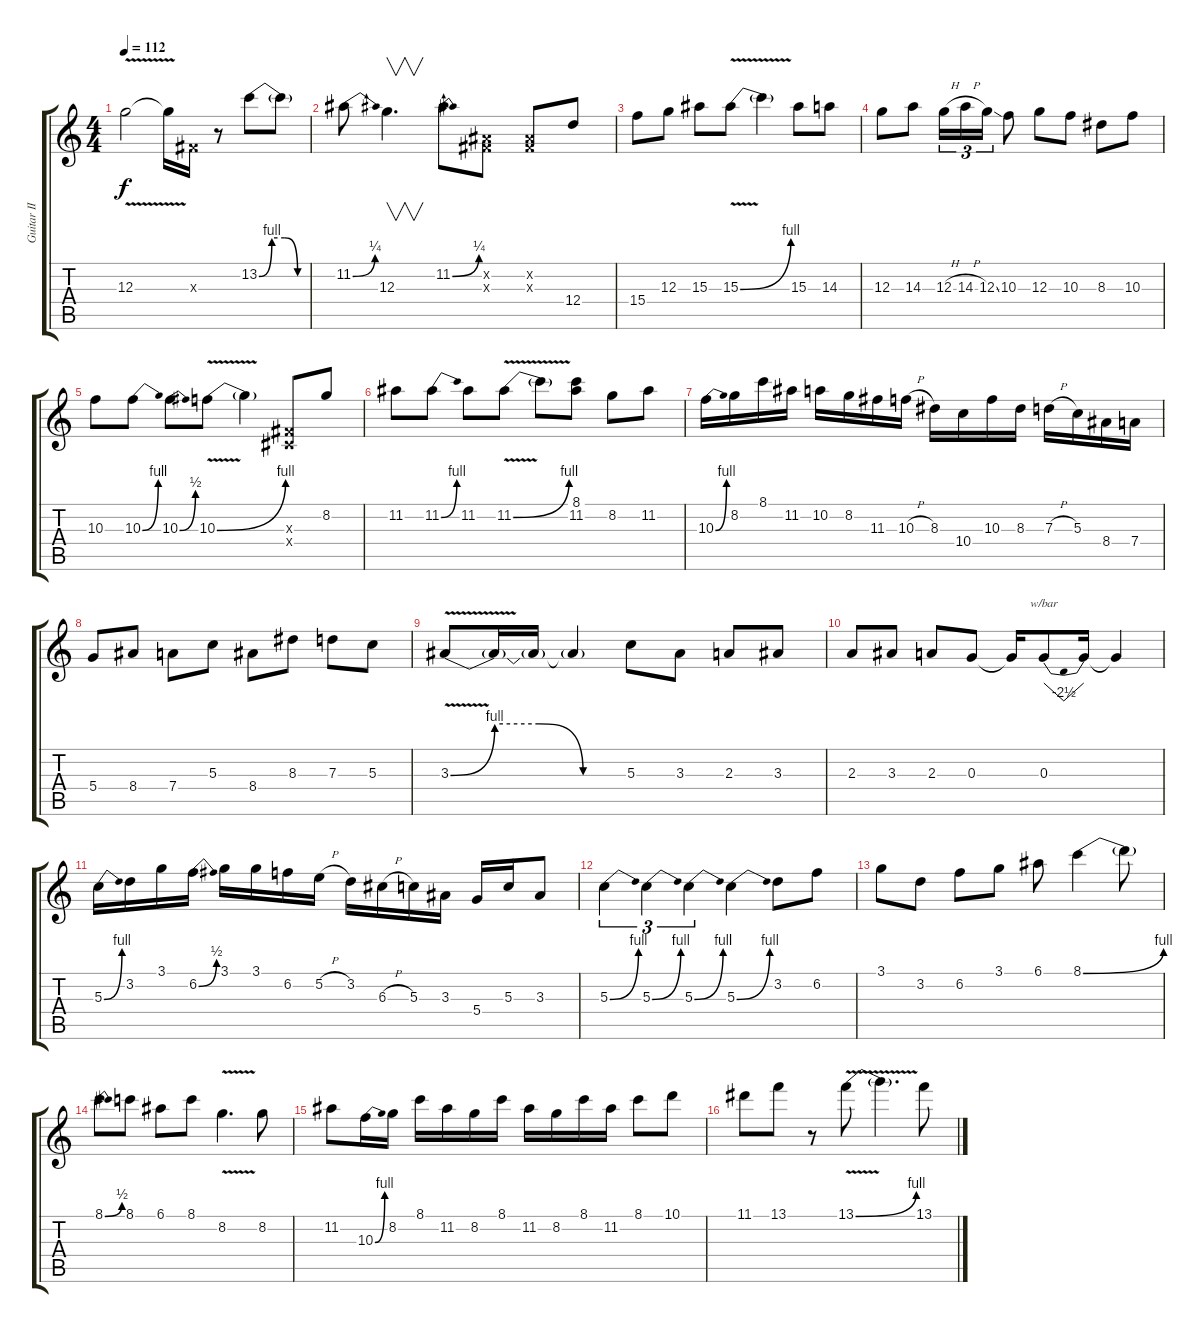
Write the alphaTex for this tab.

\track ("Guitar II" "Guitar II") {instrument distortionguitar}
\staff {score tabs}
\tuning (E4 B3 G3 D3 A2 E2) {hide}
\ts (4 4)
\tempo 112
\clef g2
\ks c
12.3{v}.2{dy f} 12.3{t}.16 -1.3{x}.16 r.8 13.2{be (custom 0 0 15 4 30 4 45 0 60 0)}.8 13.2{t}.8 |
11.2{be (bend 0 0 60 1)}.8 12.3.4{v d} 11.2{be (bend 0 0 60 1)}.8 (-1.2{x} -1.3{x}).8 (-1.2{x} -1.3{x}).8 12.4.8 |
15.4.8 12.3.8 15.3.8 15.3{be (bend 0 0 60 4) v}.8 15.3{t}.4 15.3.8 14.3.8 |
12.3.8 14.3.8 12.3{h}.16{tu (3 2)} 14.3{h}.16{tu (3 2)} 12.3{ss}.16{tu (3 2)} 10.3.8 12.3.8 10.3.8 8.3.8 10.3.8 |
10.3.8 10.3{be (bend 0 0 60 4)}.8 10.3{be (bend 0 0 60 2)}.8 10.3{be (bend 0 0 60 4) v}.8 10.3{t}.4 (-1.3{x} -1.4{x}).8 8.2.8 |
11.2.8 11.2{be (bend 0 0 60 4)}.8 11.2.8 11.2{be (bend 0 0 60 4) v}.8 11.2{t}.8 (8.1 11.2).8 8.2.8 11.2.8 |
10.3{be (bend 0 0 60 4)}.16 8.2.16 8.1.16 11.2.16 10.2.16 8.2.16 11.3.16 10.3{h}.16 8.3.16 10.4.16 10.3.16 8.3.16 7.3{h}.16 5.3.16 8.4.16 7.4.16 |
5.4.8 8.4.8 7.4.8 5.3.8 8.4.8 8.3.8 7.3.8 5.3.8 |
3.3{be (custom 0 0 15 4 30 4 45 0 60 0) v}.8 3.3{t}.16 3.3{t}.16 3.3{t}.4 5.3.8 3.3.8 2.3.8 3.3.8 |
2.3.8 3.3.8 2.3.8 0.3.8 0.3{t}.16 0.3.8{tbe (dip default 0 0 30 -10 60 0)} 0.3{t}.16 0.3{t}.4 |
5.3{be (bend 0 0 60 4)}.16 3.2.16 3.1.16 6.2{be (bend 0 0 60 2)}.16 3.1.16 3.1.16 6.2.16 5.2{h}.16 3.2.16 6.3{h}.16 5.3.16 3.3.16 5.4.16 5.3.16 3.3.8 |
5.3{be (bend 0 0 60 4)}.4{tu (3 2)} 5.3{be (bend 0 0 60 4)}.4{tu (3 2)} 5.3{be (bend 0 0 60 4)}.4{tu (3 2)} 5.3{be (bend 0 0 60 4)}.4 3.2.8 6.2.8 |
3.1.8 3.2.8 6.2.8 3.1.8 6.1.8 8.1{be (bend 0 0 60 4)}.4 8.1{t}.8 |
8.1{be (bend 0 0 60 2)}.8 8.1.8 6.1.8 8.1.8 8.2{v}.4{d} 8.2.8 |
11.2.8 10.3{be (bend 0 0 60 4)}.16 8.2.16 8.1.16 11.2.16 8.2.16 8.1.16 11.2.16 8.2.16 8.1.16 11.2.16 8.1.8 10.1.8 |
11.1.8 13.1.8 r.8 13.1{be (bend 0 0 60 4) v}.8 13.1{t}.4{d} 13.1.8
